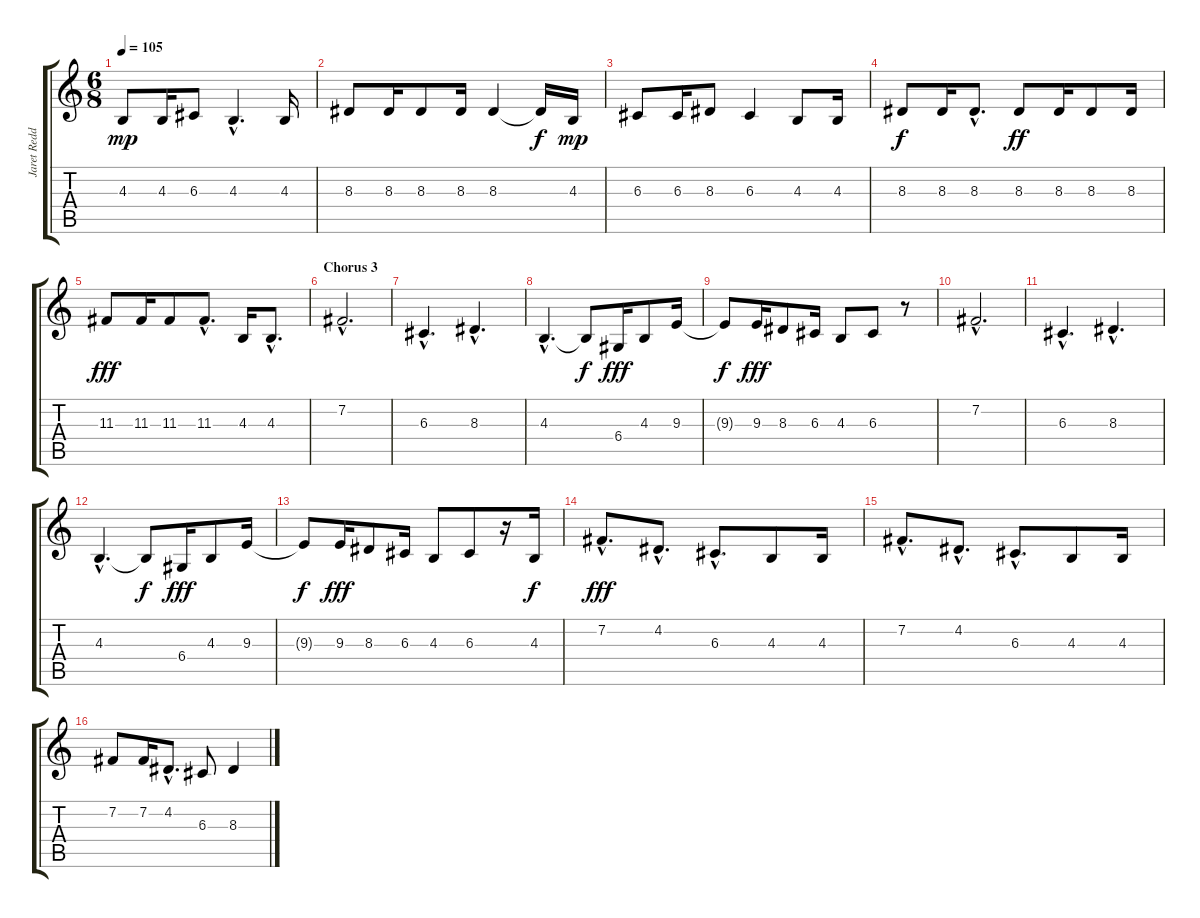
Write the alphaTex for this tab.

\track ("Jaret Reddick - Vocals" "Jaret Redd") {instrument lead2sawtooth}
\staff {score tabs}
\tuning (E4 B3 G3 D3 A2 E2) {hide}
\ts (6 8)
\tempo 105
\clef g2
\ks c
4.3.8{dy mp} 4.3.16 6.3.8 4.3{hac}.4{d} 4.3.16 |
8.3.8 8.3.16 8.3.8 8.3.16 8.3.4 8.3{t}.16{dy f} 4.3.16{dy mp} |
6.3.8 6.3.16 8.3.8 6.3.4 4.3.8 4.3.16 |
8.3.8{dy f} 8.3.16 8.3{hac}.8{d} 8.3.8{dy ff} 8.3.16 8.3.8 8.3.16 |
11.3.8{dy fff} 11.3.16 11.3.8 11.3{hac}.8{d} 4.3.16 4.3{hac}.8{d} |
\section ("" "Chorus 3")
7.2{hac}.2{d} |
6.3{hac}.4{d} 8.3{hac}.4{d} |
4.3{hac}.4{d} 4.3{t}.8{dy f} 6.4.16{dy fff} 4.3.8 9.3.16 |
9.3{t}.8{dy f} 9.3.16{dy fff} 8.3.8 6.3.16 4.3.8 6.3.8 r.8 |
7.2{hac}.2{d} |
6.3{hac}.4{d} 8.3{hac}.4{d} |
4.3{hac}.4{d} 4.3{t}.8{dy f} 6.4.16{dy fff} 4.3.8 9.3.16 |
9.3{t}.8{dy f} 9.3.16{dy fff} 8.3.8 6.3.16 4.3.8 6.3.8 r.16 4.3.16{dy f} |
7.2{hac}.8{d dy fff} 4.2{hac}.8{d} 6.3{hac}.8{d} 4.3.8 4.3.16 |
7.2{hac}.8{d} 4.2{hac}.8{d} 6.3{hac}.8{d} 4.3.8 4.3.16 |
7.2.8 7.2.16 4.2{hac}.8{d} 6.3.8 8.3.4
